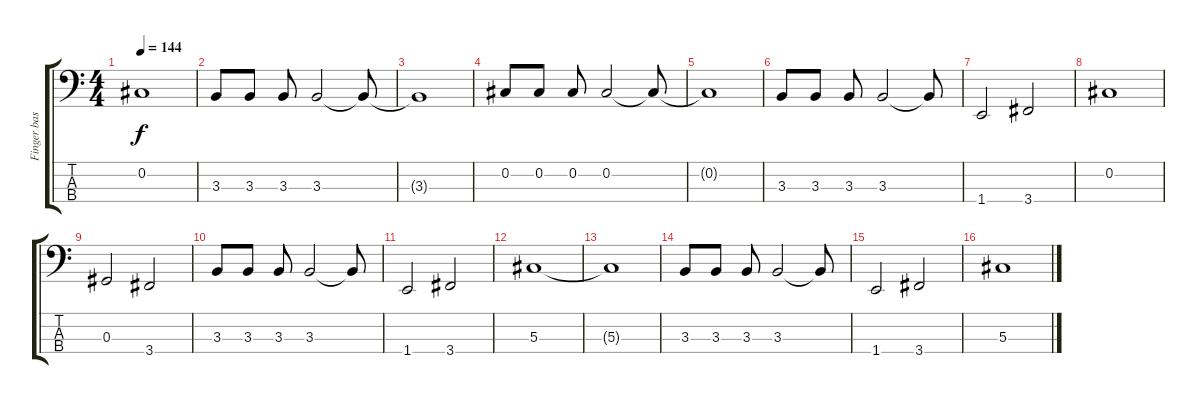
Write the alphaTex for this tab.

\track ("Finger bass" "Finger bas") {instrument electricbassfinger}
\staff {score tabs}
\tuning (Gb2 Db2 Ab1 Eb1) {hide}
\ts (4 4)
\tempo 144
\clef f4
\ks c
0.2{t}.1{dy f} |
3.3.8 3.3.8 3.3.8 3.3.2 3.3{t}.8 |
3.3{t}.1 |
0.2.8 0.2.8 0.2.8 0.2.2 0.2{t}.8 |
0.2{t}.1 |
3.3.8 3.3.8 3.3.8 3.3.2 3.3{t}.8 |
1.4.2 3.4.2 |
0.2.1 |
0.3.2 3.4.2 |
3.3.8 3.3.8 3.3.8 3.3.2 3.3{t}.8 |
1.4.2 3.4.2 |
5.3.1 |
5.3{t}.1 |
3.3.8 3.3.8 3.3.8 3.3.2 3.3{t}.8 |
1.4.2 3.4.2 |
5.3.1
